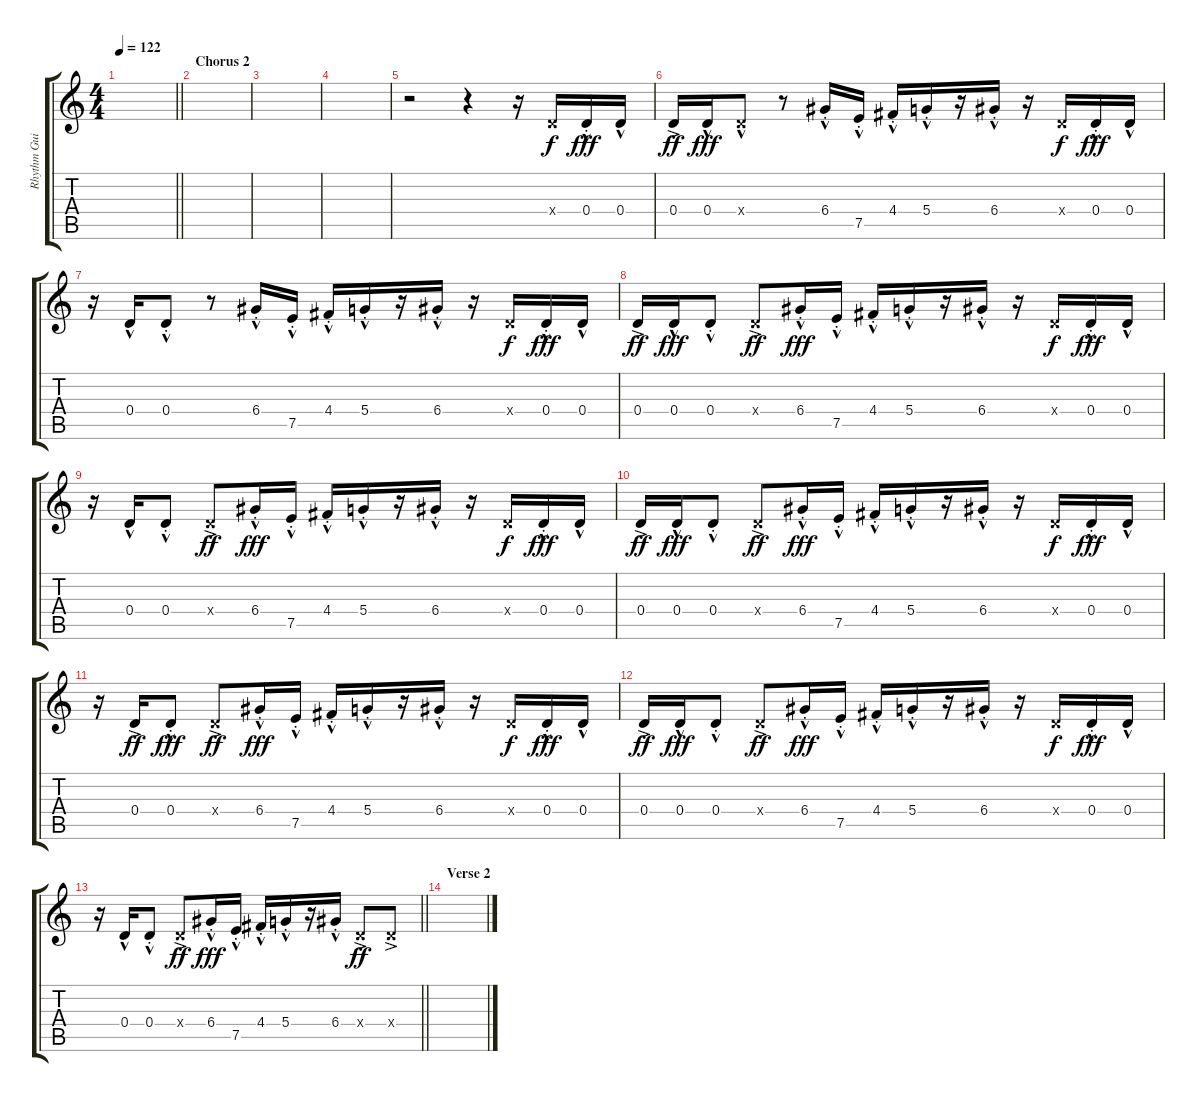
\track ("Rhythm Guitar" "Rhythm Gui") {instrument electricguitarmuted}
\staff {score tabs}
\tuning (E4 B3 G3 D3 A2 E2) {hide}
\ts (4 4)
\tempo 122
\clef g2
\barLineRight lightlight
\ks c
|
\section ("" "Chorus 2")
|
|
|
r.2 r.4 r.16 0.4{x}.16{dy f} 0.4{hac st}.16{dy fff} 0.4{hac}.16 |
0.4{ac}.16{dy ff} 0.4{hac}.16{dy fff} 0.4{hac x}.8 r.8 6.4{hac st}.16 7.5{hac st}.16 4.4{hac st}.16 5.4{hac st}.16 r.16 6.4{hac st}.16 r.16 0.4{x}.16{dy f} 0.4{hac st}.16{dy fff} 0.4{hac}.16 |
r.16 0.4{hac}.16 0.4{hac st}.8 r.8 6.4{hac st}.16 7.5{hac st}.16 4.4{hac st}.16 5.4{hac st}.16 r.16 6.4{hac st}.16 r.16 0.4{x}.16{dy f} 0.4{hac st}.16{dy fff} 0.4{hac}.16 |
0.4{ac}.16{dy ff} 0.4{hac}.16{dy fff} 0.4{hac st}.8 0.4{ac x}.8{dy ff} 6.4{hac st}.16{dy fff} 7.5{hac st}.16 4.4{hac st}.16 5.4{hac st}.16 r.16 6.4{hac st}.16 r.16 0.4{x}.16{dy f} 0.4{hac st}.16{dy fff} 0.4{hac}.16 |
r.16 0.4{hac}.16 0.4{hac st}.8 0.4{ac x}.8{dy ff} 6.4{hac st}.16{dy fff} 7.5{hac st}.16 4.4{hac st}.16 5.4{hac st}.16 r.16 6.4{hac st}.16 r.16 0.4{x}.16{dy f} 0.4{hac st}.16{dy fff} 0.4{hac}.16 |
0.4{ac}.16{dy ff} 0.4{hac}.16{dy fff} 0.4{hac st}.8 0.4{ac x}.8{dy ff} 6.4{hac st}.16{dy fff} 7.5{hac st}.16 4.4{hac st}.16 5.4{hac st}.16 r.16 6.4{hac st}.16 r.16 0.4{x}.16{dy f} 0.4{hac st}.16{dy fff} 0.4{hac}.16 |
r.16 0.4{ac}.16{dy ff} 0.4{hac st}.8{dy fff} 0.4{ac x}.8{dy ff} 6.4{hac st}.16{dy fff} 7.5{hac st}.16 4.4{hac st}.16 5.4{hac st}.16 r.16 6.4{hac st}.16 r.16 0.4{x}.16{dy f} 0.4{hac st}.16{dy fff} 0.4{hac}.16 |
0.4{ac}.16{dy ff} 0.4{hac}.16{dy fff} 0.4{hac st}.8 0.4{ac x}.8{dy ff} 6.4{hac st}.16{dy fff} 7.5{hac st}.16 4.4{hac st}.16 5.4{hac st}.16 r.16 6.4{hac st}.16 r.16 0.4{x}.16{dy f} 0.4{hac st}.16{dy fff} 0.4{hac}.16 |
\barLineRight lightlight
r.16 0.4{hac}.16 0.4{hac st}.8 0.4{ac x}.8{dy ff} 6.4{hac st}.16{dy fff} 7.5{hac st}.16 4.4{hac st}.16 5.4{hac st}.16 r.16 6.4{hac st}.16 0.4{ac x}.8{dy ff} 0.4{ac x}.8 |
\section ("" "Verse 2")
